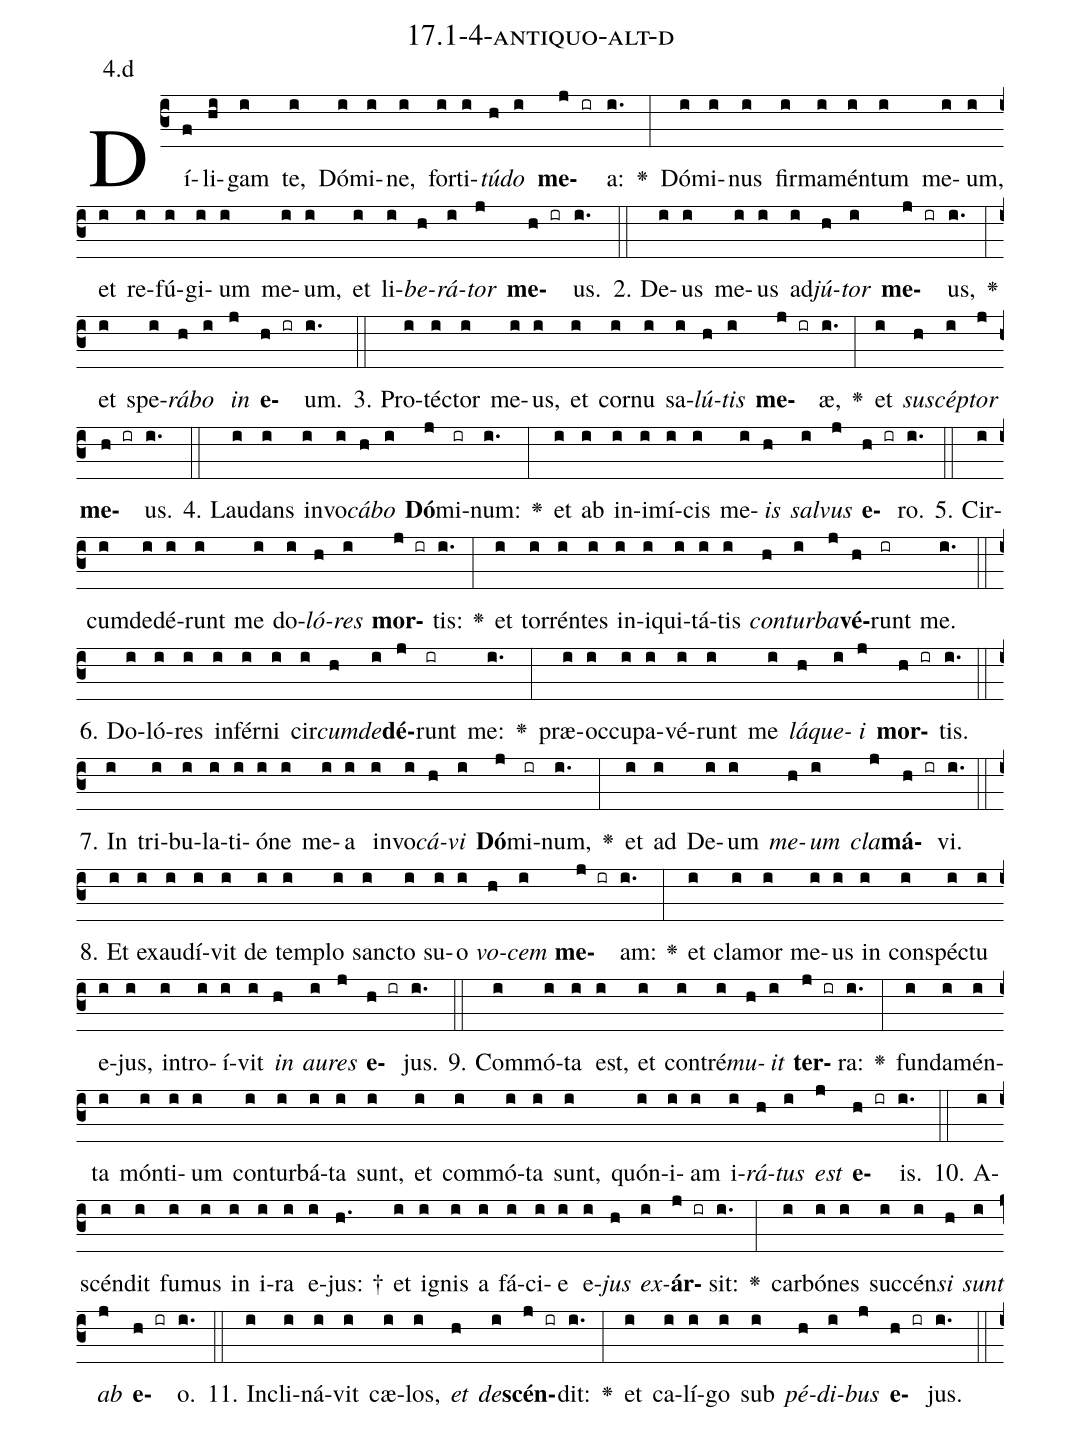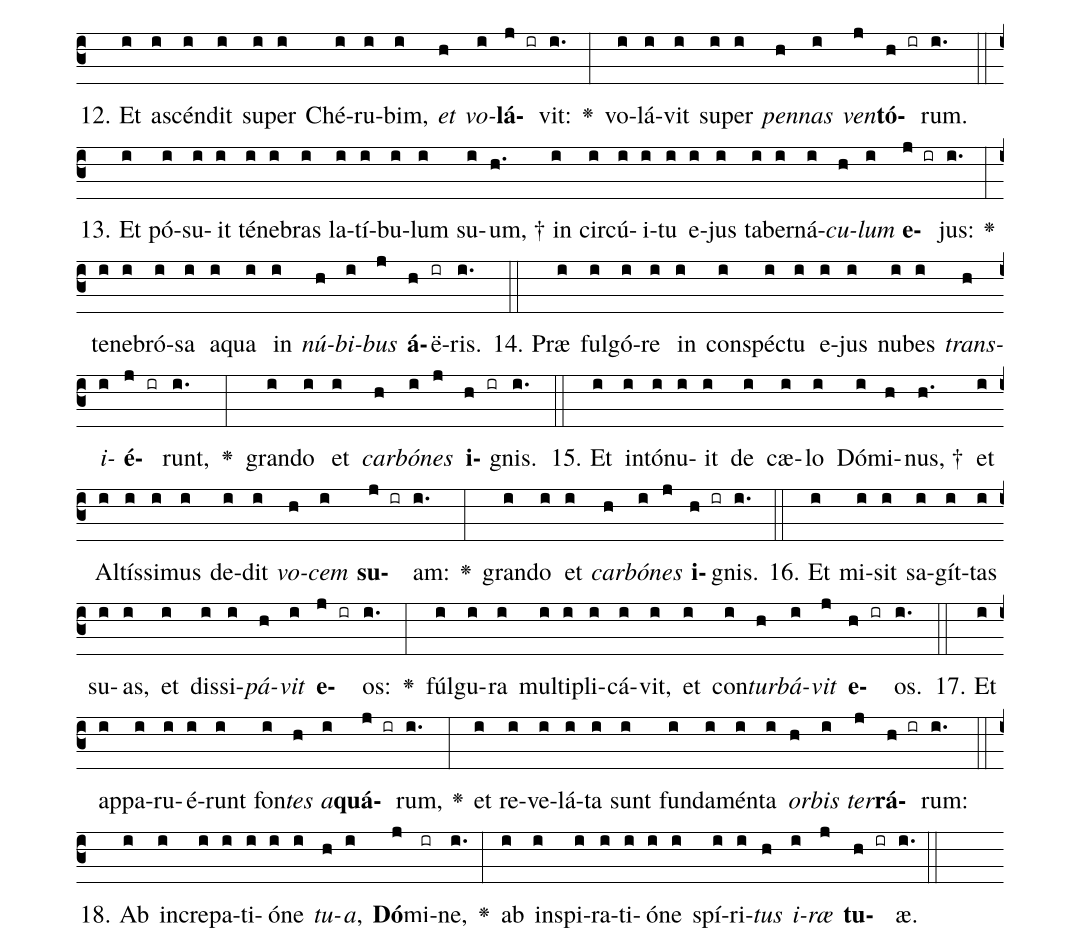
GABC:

name: 17.1-4-antiquo-alt-d;
annotation: 4.d;
%%
(c3)Dí(f)li(hi)gam(i) te,(i) Dó(i)mi(i)ne,(i) for(i)ti(i)<i>tú</i>(h)<i>do</i>(i) <b>me</b>(j ir)a:(i.) <v>\greheightstar</v>(:) Dó(i)mi(i)nus(i) fir(i)ma(i)mén(i)tum(i) me(i)um,(i) et(i) re(i)fú(i)gi(i)um(i) me(i)um,(i) et(i) li(i)<i>be</i>(h)<i>rá</i>(i)<i>tor</i>(j) <b>me</b>(h ir)us.(i.) (::)
2. De(i)us(i) me(i)us(i) ad(i)<i>jú</i>(h)<i>tor</i>(i) <b>me</b>(j ir)us,(i.) <v>\greheightstar</v>(:) et(i) spe(i)<i>rá</i>(h)<i>bo</i>(i) <i>in</i>(j) <b>e</b>(h ir)um.(i.) (::)
3. Pro(i)téc(i)tor(i) me(i)us,(i) et(i) cor(i)nu(i) sa(i)<i>lú</i>(h)<i>tis</i>(i) <b>me</b>(j ir)æ,(i.) <v>\greheightstar</v>(:) et(i) <i>su</i>(h)<i>scép</i>(i)<i>tor</i>(j) <b>me</b>(h ir)us.(i.) (::)
4. Lau(i)dans(i) in(i)vo(i)<i>cá</i>(h)<i>bo</i>(i) <b>Dó</b>(j)mi(ir)num:(i.) <v>\greheightstar</v>(:) et(i) ab(i) in(i)i(i)mí(i)cis(i) me(i)<i>is</i>(h) <i>sal</i>(i)<i>vus</i>(j) <b>e</b>(h ir)ro.(i.) (::)
5. Cir(i)cum(i)de(i)dé(i)runt(i) me(i) do(i)<i>ló</i>(h)<i>res</i>(i) <b>mor</b>(j ir)tis:(i.) <v>\greheightstar</v>(:) et(i) tor(i)rén(i)tes(i) in(i)i(i)qui(i)tá(i)tis(i) <i>con</i>(h)<i>tur</i>(i)<i>ba</i>(j)<b>vé</b>(h)runt(ir) me.(i.) (::)
6. Do(i)ló(i)res(i) in(i)fér(i)ni(i) cir(i)<i>cum</i>(h)<i>de</i>(i)<b>dé</b>(j)runt(ir) me:(i.) <v>\greheightstar</v>(:) præ(i)oc(i)cu(i)pa(i)vé(i)runt(i) me(i) <i>lá</i>(h)<i>que</i>(i)<i>i</i>(j) <b>mor</b>(h ir)tis.(i.) (::)
7. In(i) tri(i)bu(i)la(i)ti(i)ó(i)ne(i) me(i)a(i) in(i)vo(i)<i>cá</i>(h)<i>vi</i>(i) <b>Dó</b>(j)mi(ir)num,(i.) <v>\greheightstar</v>(:) et(i) ad(i) De(i)um(i) <i>me</i>(h)<i>um</i>(i) <i>cla</i>(j)<b>má</b>(h ir)vi.(i.) (::)
8. Et(i) ex(i)au(i)dí(i)vit(i) de(i) tem(i)plo(i) sanc(i)to(i) su(i)o(i) <i>vo</i>(h)<i>cem</i>(i) <b>me</b>(j ir)am:(i.) <v>\greheightstar</v>(:) et(i) cla(i)mor(i) me(i)us(i) in(i) con(i)spéc(i)tu(i) e(i)jus,(i) in(i)tro(i)í(i)vit(i) <i>in</i>(h) <i>au</i>(i)<i>res</i>(j) <b>e</b>(h ir)jus.(i.) (::)
9. Com(i)mó(i)ta(i) est,(i) et(i) con(i)tré(i)<i>mu</i>(h)<i>it</i>(i) <b>ter</b>(j ir)ra:(i.) <v>\greheightstar</v>(:) fun(i)da(i)mén(i)ta(i) món(i)ti(i)um(i) con(i)tur(i)bá(i)ta(i) sunt,(i) et(i) com(i)mó(i)ta(i) sunt,(i) quón(i)i(i)am(i) i(i)<i>rá</i>(h)<i>tus</i>(i) <i>est</i>(j) <b>e</b>(h ir)is.(i.) (::)
10. A(i)scén(i)dit(i) fu(i)mus(i) in(i) i(i)ra(i) e(i)jus: †(h.) et(i) i(i)gnis(i) a(i) fá(i)ci(i)e(i) e(i)<i>jus</i>(h) <i>ex</i>(i)<b>ár</b>(j ir)sit:(i.) <v>\greheightstar</v>(:) car(i)bó(i)nes(i) suc(i)cén(i)<i>si</i>(h) <i>sunt</i>(i) <i>ab</i>(j) <b>e</b>(h ir)o.(i.) (::)
11. In(i)cli(i)ná(i)vit(i) cæ(i)los,(i) <i>et</i>(h) <i>de</i>(i)<b>scén</b>(j ir)dit:(i.) <v>\greheightstar</v>(:) et(i) ca(i)lí(i)go(i) sub(i) <i>pé</i>(h)<i>di</i>(i)<i>bus</i>(j) <b>e</b>(h ir)jus.(i.) (::)
12. Et(i) a(i)scén(i)dit(i) su(i)per(i) Ché(i)ru(i)bim,(i) <i>et</i>(h) <i>vo</i>(i)<b>lá</b>(j ir)vit:(i.) <v>\greheightstar</v>(:) vo(i)lá(i)vit(i) su(i)per(i) <i>pen</i>(h)<i>nas</i>(i) <i>ven</i>(j)<b>tó</b>(h ir)rum.(i.) (::)
13. Et(i) pó(i)su(i)it(i) té(i)ne(i)bras(i) la(i)tí(i)bu(i)lum(i) su(i)um, †(h.) in(i) cir(i)cú(i)i(i)tu(i) e(i)jus(i) ta(i)ber(i)ná(i)<i>cu</i>(h)<i>lum</i>(i) <b>e</b>(j ir)jus:(i.) <v>\greheightstar</v>(:) te(i)ne(i)bró(i)sa(i) a(i)qua(i) in(i) <i>nú</i>(h)<i>bi</i>(i)<i>bus</i>(j) <b>á</b>(h)ë(ir)ris.(i.) (::)
14. Præ(i) ful(i)gó(i)re(i) in(i) con(i)spéc(i)tu(i) e(i)jus(i) nu(i)bes(i) <i>trans</i>(h)<i>i</i>(i)<b>é</b>(j ir)runt,(i.) <v>\greheightstar</v>(:) gran(i)do(i) et(i) <i>car</i>(h)<i>bó</i>(i)<i>nes</i>(j) <b>i</b>(h ir)gnis.(i.) (::)
15. Et(i) in(i)tó(i)nu(i)it(i) de(i) cæ(i)lo(i) Dó(i)mi(h)nus, †(h.) et(i) Al(i)tís(i)si(i)mus(i) de(i)dit(i) <i>vo</i>(h)<i>cem</i>(i) <b>su</b>(j ir)am:(i.) <v>\greheightstar</v>(:) gran(i)do(i) et(i) <i>car</i>(h)<i>bó</i>(i)<i>nes</i>(j) <b>i</b>(h ir)gnis.(i.) (::)
16. Et(i) mi(i)sit(i) sa(i)gít(i)tas(i) su(i)as,(i) et(i) dis(i)si(i)<i>pá</i>(h)<i>vit</i>(i) <b>e</b>(j ir)os:(i.) <v>\greheightstar</v>(:) fúl(i)gu(i)ra(i) mul(i)ti(i)pli(i)cá(i)vit,(i) et(i) con(i)<i>tur</i>(h)<i>bá</i>(i)<i>vit</i>(j) <b>e</b>(h ir)os.(i.) (::)
17. Et(i) ap(i)pa(i)ru(i)é(i)runt(i) fon(i)<i>tes</i>(h) <i>a</i>(i)<b>quá</b>(j ir)rum,(i.) <v>\greheightstar</v>(:) et(i) re(i)ve(i)lá(i)ta(i) sunt(i) fun(i)da(i)mén(i)ta(i) <i>or</i>(h)<i>bis</i>(i) <i>ter</i>(j)<b>rá</b>(h ir)rum:(i.) (::)
18. Ab(i) in(i)cre(i)pa(i)ti(i)ó(i)ne(i) <i>tu</i>(h)<i>a</i>,(i) <b>Dó</b>(j)mi(ir)ne,(i.) <v>\greheightstar</v>(:) ab(i) in(i)spi(i)ra(i)ti(i)ó(i)ne(i) spí(i)ri(i)<i>tus</i>(h) <i>i</i>(i)<i>ræ</i>(j) <b>tu</b>(h ir)æ.(i.) (::)
